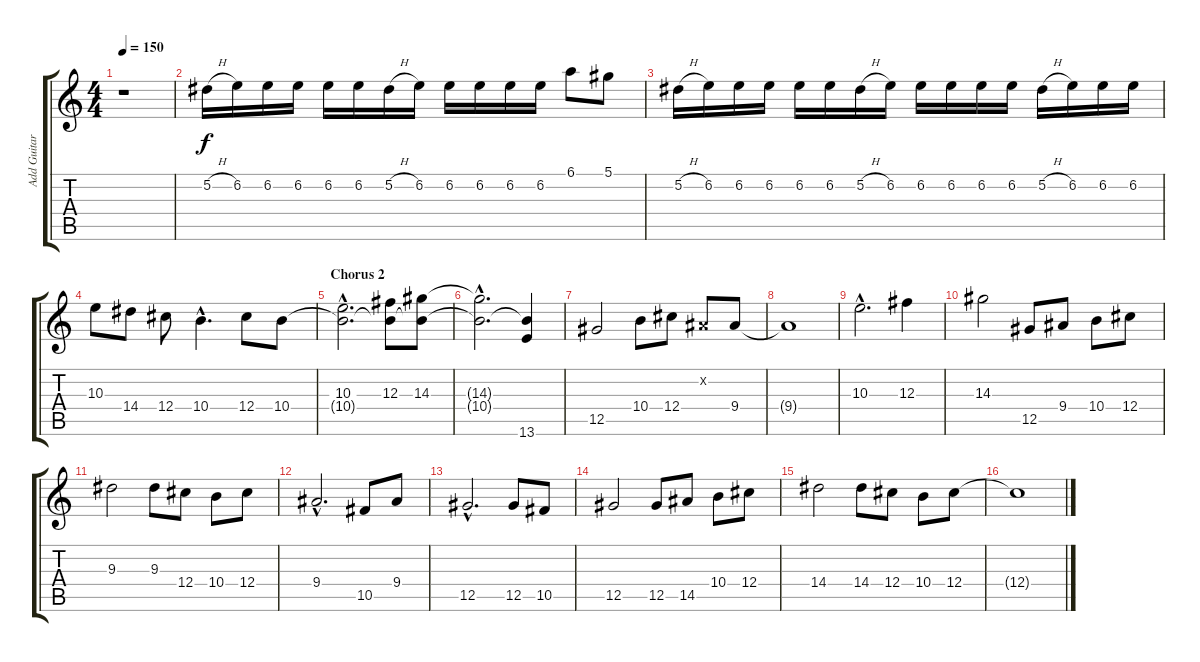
\track ("Add Guitar 2" "Add Guitar") {instrument distortionguitar}
\staff {score tabs}
\tuning (Eb4 Bb3 Gb3 Db3 Ab2 Eb2) {hide}
\ts (4 4)
\tempo 150
\clef g2
\ks c
r.1{dy f} |
5.2{h}.16 6.2.16 6.2.16 6.2.16 6.2.16 6.2.16 5.2{h}.16 6.2.16 6.2.16 6.2.16 6.2.16 6.2.16 6.1.8 5.1.8 |
5.2{h}.16 6.2.16 6.2.16 6.2.16 6.2.16 6.2.16 5.2{h}.16 6.2.16 6.2.16 6.2.16 6.2.16 6.2.16 5.2{h}.16 6.2.16 6.2.16 6.2.16 |
10.3.8 14.4.8 12.4.8 10.4{hac}.4{d} 12.4.8 10.4.8 |
\section ("" "Chorus 2")
(10.3{hac} 10.4{hac t}).2{d} (12.3 10.4{t}).8 (14.3 10.4{t}).8 |
(14.3{hac t} 10.4{hac t}).2{d} (10.4{t} 13.6).4 |
12.5.2 10.4.8 12.4.8 0.2{x}.8 9.4.8 |
9.4{t}.1 |
10.3{hac}.2{d} 12.3.4 |
14.3.2 12.5.8 9.4.8 10.4.8 12.4.8 |
9.3.2 9.3.8 12.4.8 10.4.8 12.4.8 |
9.4{hac}.2{d} 10.5.8 9.4.8 |
12.5{hac}.2{d} 12.5.8 10.5.8 |
12.5.2 12.5.8 14.5.8 10.4.8 12.4.8 |
14.4.2 14.4.8 12.4.8 10.4.8 12.4.8 |
12.4{t}.1
